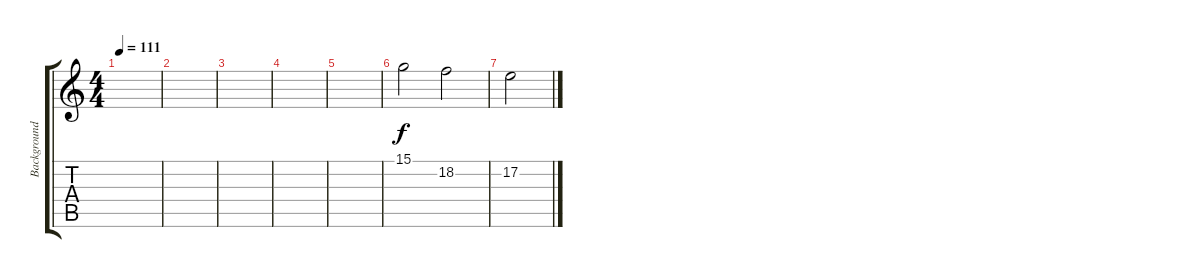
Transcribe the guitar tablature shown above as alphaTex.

\track ("Background" "Background") {instrument lead6voice}
\staff {score tabs}
\tuning (E4 B3 G3 D3 A2 E2) {hide}
\ts (4 4)
\tempo 111
\clef g2
\ks c
|
|
|
|
|
15.1.2 18.2.2 |
17.2.2
